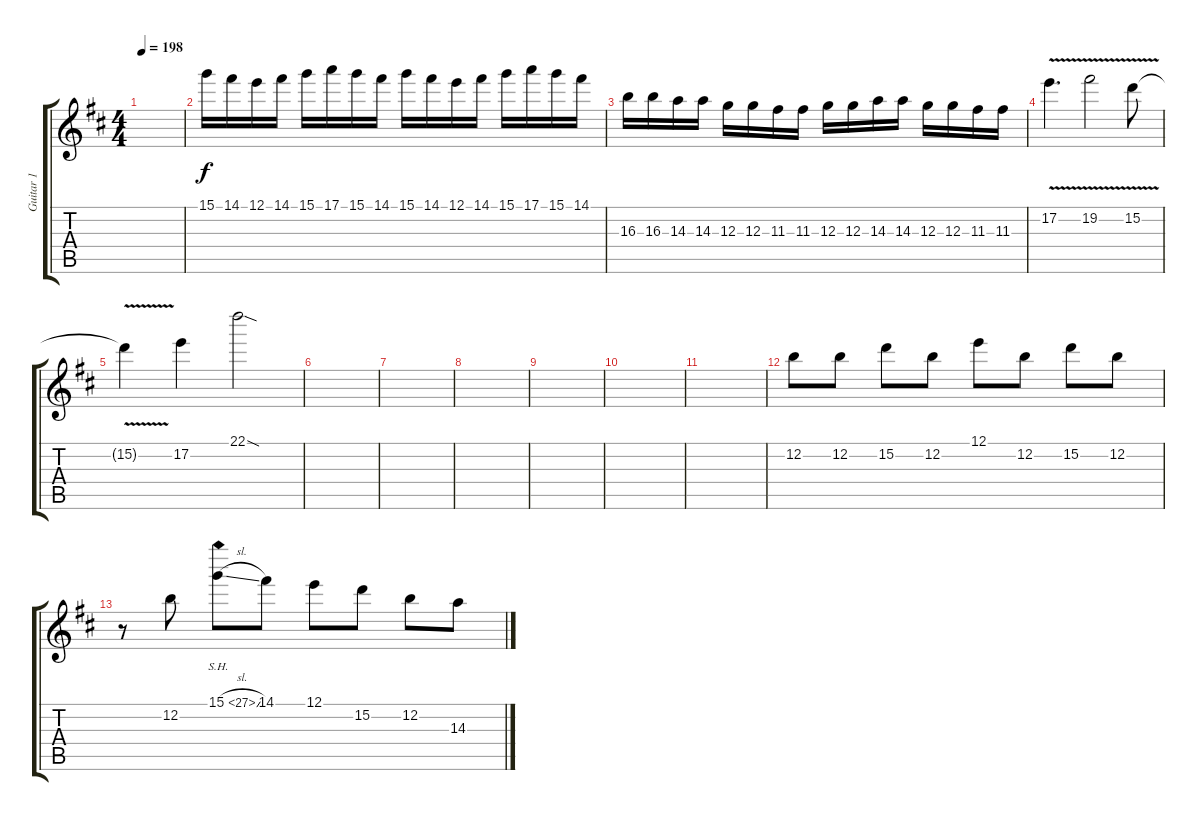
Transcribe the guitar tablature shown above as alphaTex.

\track ("Guitar 1" "Guitar 1") {instrument distortionguitar}
\staff {score tabs}
\tuning (E4 B3 G3 D3 A2 E2) {hide}
\ts (4 4)
\tempo 198
\clef g2
\ks bminor
|
15.1.16 14.1.16 12.1.16 14.1.16 15.1.16 17.1.16 15.1.16 14.1.16 15.1.16 14.1.16 12.1.16 14.1.16 15.1.16 17.1.16 15.1.16 14.1.16 |
16.3.16 16.3.16 14.3.16 14.3.16 12.3.16 12.3.16 11.3.16 11.3.16 12.3.16 12.3.16 14.3.16 14.3.16 12.3.16 12.3.16 11.3.16 11.3.16 |
17.2{v}.4{d} 19.2{v}.2 15.2{v}.8 |
15.2{t}.4 17.2.4 22.1{sod}.2 |
|
|
|
|
|
|
12.2.8 12.2.8 15.2.8 12.2.8 12.1.8 12.2.8 15.2.8 12.2.8 |
r.8 12.2.8 15.1{sh 12 sl}.8 14.1.8 12.1.8 15.2.8 12.2.8 14.3.8
